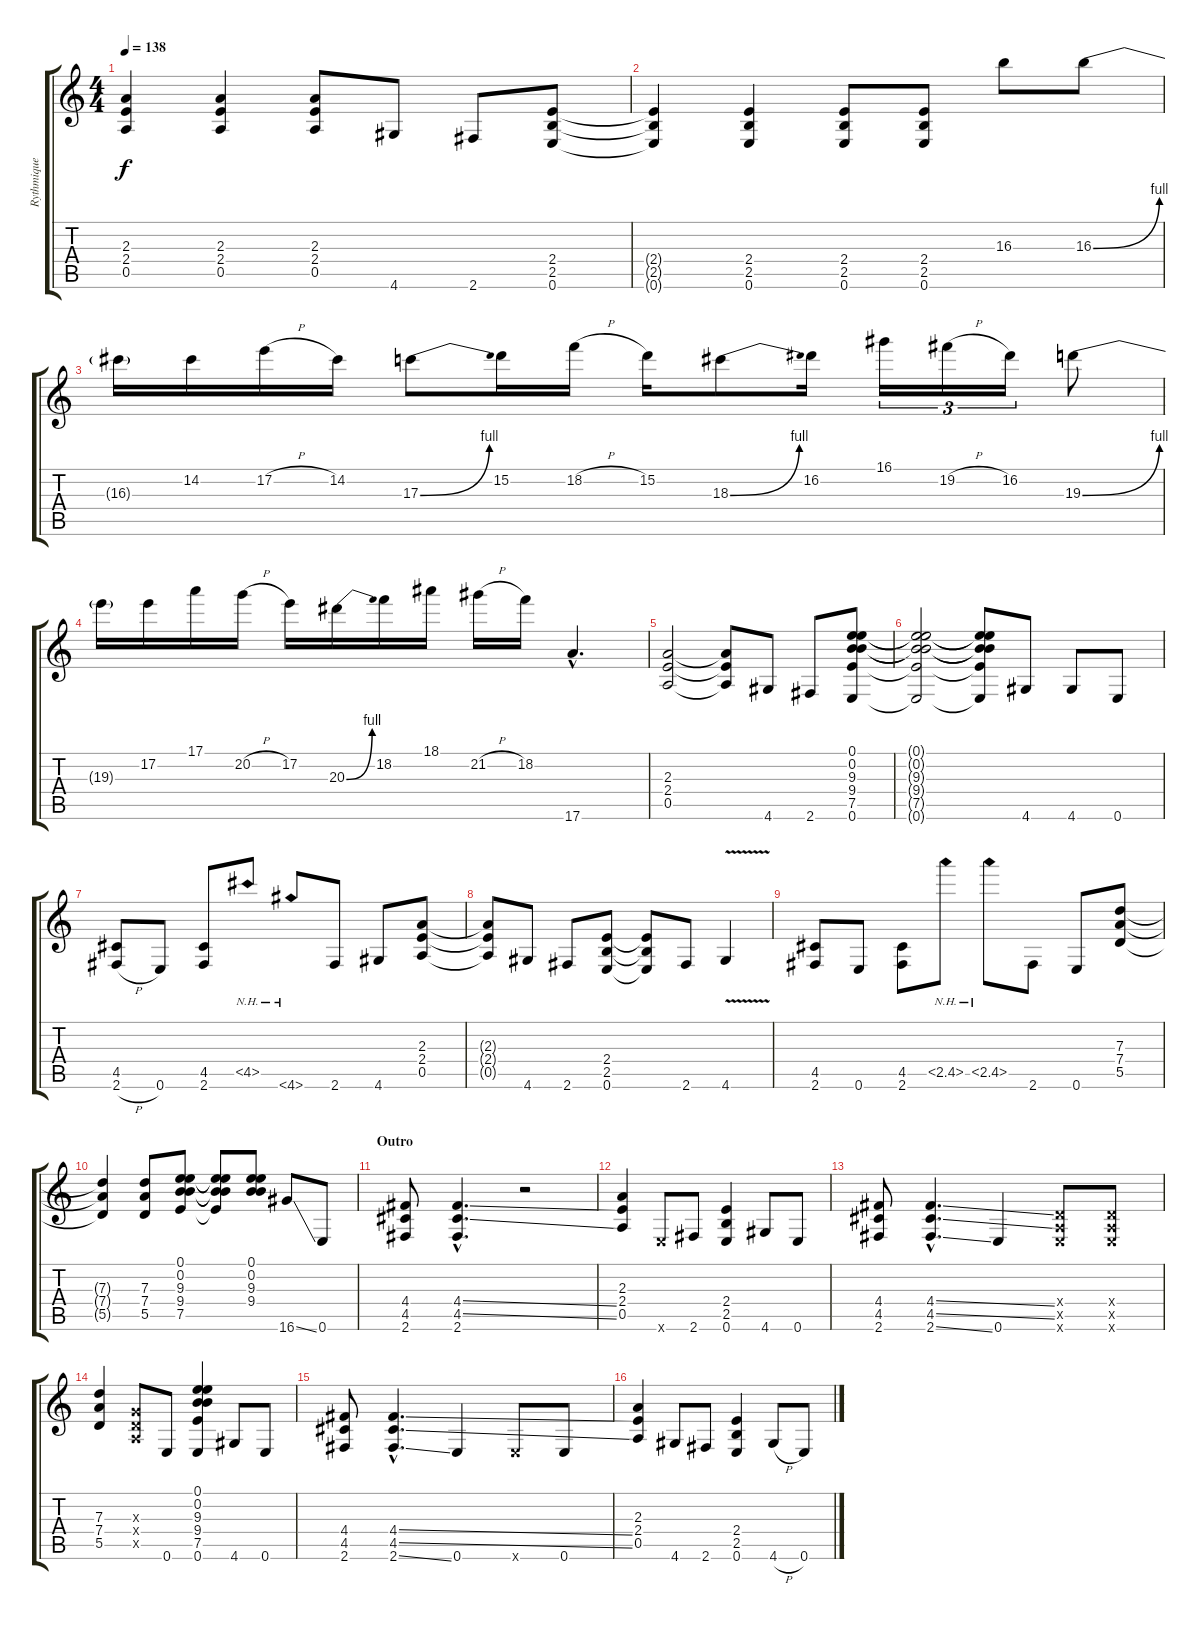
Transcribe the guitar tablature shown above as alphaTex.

\track ("Rythmique" "Rythmique") {instrument distortionguitar}
\staff {score tabs}
\tuning (E4 B3 G3 D3 A2 E2) {hide}
\ts (4 4)
\tempo 138
\clef g2
\ks c
(2.3 2.4 0.5).4{dy f} (2.3 2.4 0.5).4 (2.3 2.4 0.5).8 4.6.8 2.6.8 (2.4 2.5 0.6).8 |
(2.4{t} 2.5{t} 0.6{t}).4 (2.4 2.5 0.6).4 (2.4 2.5 0.6).8 (2.4 2.5 0.6).8 16.3.8 16.3{be (bend 0 0 60 4)}.8 |
16.3{t}.16 14.2.16 17.2{h}.16 14.2.16 17.3{be (bend 0 0 60 4)}.8 15.2.16 18.2{h}.16 15.2.16 18.3{be (bend 0 0 60 4)}.8 16.2.16 16.1.16{tu (3 2)} 19.2{h}.16{tu (3 2)} 16.2.16{tu (3 2)} 19.3{be (bend 0 0 60 4)}.8 |
19.3{t}.16 17.2.16 17.1.16 20.2{h}.16 17.2.16 20.3{be (bend 0 0 60 4)}.16 18.2.16 18.1.16 21.2{h}.16 18.2.16 17.6{hac}.4{d} |
(2.3 2.4 0.5).2 (2.3{t} 2.4{t} 0.5{t}).8 4.6.8 2.6.8 (0.1 0.2 9.3 9.4 7.5 0.6).8 |
(0.1{t} 0.2{t} 9.3{t} 9.4{t} 7.5{t} 0.6{t}).2 (0.1{t} 0.2{t} 9.3{t} 9.4{t} 7.5{t} 0.6{t}).8 4.6.8 4.6.8 0.6.8 |
(4.5 2.6{h}).8 0.6.8 (4.5 2.6).8 4.5{nh}.8 4.6{nh}.8 2.6.8 4.6.8 (2.3 2.4 0.5).8 |
(2.3{t} 2.4{t} 0.5{t}).8 4.6.8 2.6.8 (2.4 2.5 0.6).8 (2.4{t} 2.5{t} 0.6{t}).8 2.6.8 4.6{v}.4 |
(4.5 2.6).8 0.6.8 (4.5 2.6).8 2.5{nh}.8 2.5{nh}.8 2.6.8 0.6.8 (7.3 7.4 5.5).8 |
(7.3{t} 7.4{t} 5.5{t}).4 (7.3 7.4 5.5).8 (0.1 0.2 9.3 9.4 7.5).8 (0.1{t} 0.2{t} 9.3{t} 9.4{t} 7.5{t}).8 (0.1 0.2 9.3 9.4).8 16.6{ss}.8 0.6.8 |
\section ("" "Outro")
(4.4 4.5 2.6).8 (4.4{ss hac} 4.5{ss hac} 2.6{hac}).4{d} r.2 |
(2.3 2.4 0.5).4 0.6{x}.8 2.6.8 (2.4 2.5 0.6).4 4.6.8 0.6.8 |
(4.4 4.5 2.6).8 (4.4{ss hac} 4.5{ss hac} 2.6{ss hac}).4{d} 0.6.4 (0.4{x} 0.5{x} 0.6{x}).8 (0.4{x} 0.5{x} 0.6{x}).8 |
(7.3 7.4 5.5).4 (0.3{x} 0.4{x} 0.5{x}).8 0.6.8 (0.1 0.2 9.3 9.4 7.5 0.6).4 4.6.8 0.6.8 |
(4.4 4.5 2.6).8 (4.4{ss hac} 4.5{ss hac} 2.6{ss hac}).4{d} 0.6.4 0.6{x}.8 0.6.8 |
(2.3 2.4 0.5).4 4.6.8 2.6.8 (2.4 2.5 0.6).4 4.6{h}.8 0.6.8
